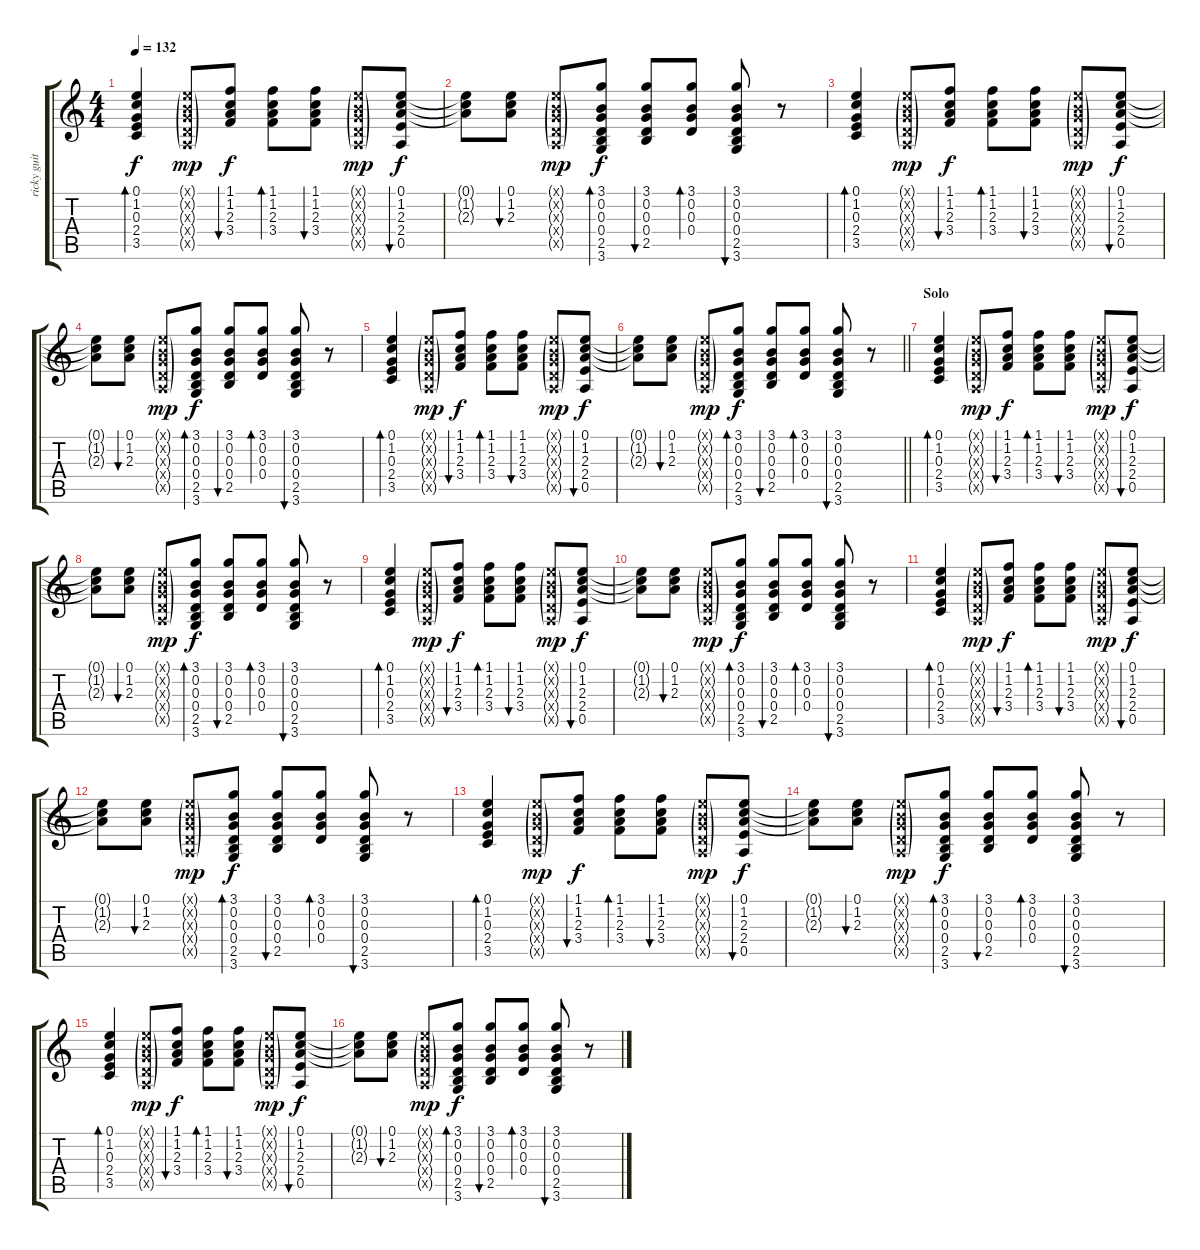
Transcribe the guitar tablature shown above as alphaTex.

\track ("ricky guitar 1" "ricky guit") {instrument acousticguitarnylon}
\staff {score tabs}
\tuning (E4 B3 G3 D3 A2 E2) {hide}
\ts (4 4)
\tempo 132
\clef g2
\ks c
(0.1 1.2 0.3 2.4 3.5).4{bd 30 dy f} (0.1{g x} 0.2{g x} 0.3{g x} 0.4{g x} 0.5{g x}).8{dy mp} (1.1 1.2 2.3 3.4).8{bu 30 dy f} (1.1 1.2 2.3 3.4).8{bd 30} (1.1 1.2 2.3 3.4).8{bu 30} (0.1{g x} 0.2{g x} 0.3{g x} 0.4{g x} 0.5{g x}).8{dy mp} (0.1 1.2 2.3 2.4 0.5).8{bu 30 dy f} |
(0.1{t} 1.2{t} 2.3{t}).8 (0.1 1.2 2.3).8{bu 30} (0.1{g x} 0.2{g x} 0.3{g x} 0.4{g x} 0.5{g x}).8{dy mp} (3.1 0.2 0.3 0.4 2.5 3.6).8{bd 30 dy f} (3.1 0.2 0.3 0.4 2.5).8{bu 30} (3.1 0.2 0.3 0.4).8{bd 30} (3.1 0.2 0.3 0.4 2.5 3.6).8{bu 30} r.8 |
(0.1 1.2 0.3 2.4 3.5).4{bd 30} (0.1{g x} 0.2{g x} 0.3{g x} 0.4{g x} 0.5{g x}).8{dy mp} (1.1 1.2 2.3 3.4).8{bu 120 dy f} (1.1 1.2 2.3 3.4).8{bd 30} (1.1 1.2 2.3 3.4).8{bu 30} (0.1{g x} 0.2{g x} 0.3{g x} 0.4{g x} 0.5{g x}).8{dy mp} (0.1 1.2 2.3 2.4 0.5).8{bu 30 dy f} |
(0.1{t} 1.2{t} 2.3{t}).8 (0.1 1.2 2.3).8{bu 30} (0.1{g x} 0.2{g x} 0.3{g x} 0.4{g x} 0.5{g x}).8{dy mp} (3.1 0.2 0.3 0.4 2.5 3.6).8{bd 30 dy f} (3.1 0.2 0.3 0.4 2.5).8{bu 30} (3.1 0.2 0.3 0.4).8{bd 30} (3.1 0.2 0.3 0.4 2.5 3.6).8{bu 30} r.8 |
(0.1 1.2 0.3 2.4 3.5).4{bd 30} (0.1{g x} 0.2{g x} 0.3{g x} 0.4{g x} 0.5{g x}).8{dy mp} (1.1 1.2 2.3 3.4).8{bu 120 dy f} (1.1 1.2 2.3 3.4).8{bd 30} (1.1 1.2 2.3 3.4).8{bu 30} (0.1{g x} 0.2{g x} 0.3{g x} 0.4{g x} 0.5{g x}).8{dy mp} (0.1 1.2 2.3 2.4 0.5).8{bu 30 dy f} |
\barLineRight lightlight
(0.1{t} 1.2{t} 2.3{t}).8 (0.1 1.2 2.3).8{bu 30} (0.1{g x} 0.2{g x} 0.3{g x} 0.4{g x} 0.5{g x}).8{dy mp} (3.1 0.2 0.3 0.4 2.5 3.6).8{bd 30 dy f} (3.1 0.2 0.3 0.4 2.5).8{bu 30} (3.1 0.2 0.3 0.4).8{bd 30} (3.1 0.2 0.3 0.4 2.5 3.6).8{bu 30} r.8 |
\section ("" "Solo")
(0.1 1.2 0.3 2.4 3.5).4{bd 30} (0.1{g x} 0.2{g x} 0.3{g x} 0.4{g x} 0.5{g x}).8{dy mp} (1.1 1.2 2.3 3.4).8{bu 120 dy f} (1.1 1.2 2.3 3.4).8{bd 30} (1.1 1.2 2.3 3.4).8{bu 30} (0.1{g x} 0.2{g x} 0.3{g x} 0.4{g x} 0.5{g x}).8{dy mp} (0.1 1.2 2.3 2.4 0.5).8{bu 30 dy f} |
(0.1{t} 1.2{t} 2.3{t}).8 (0.1 1.2 2.3).8{bu 30} (0.1{g x} 0.2{g x} 0.3{g x} 0.4{g x} 0.5{g x}).8{dy mp} (3.1 0.2 0.3 0.4 2.5 3.6).8{bd 30 dy f} (3.1 0.2 0.3 0.4 2.5).8{bu 30} (3.1 0.2 0.3 0.4).8{bd 30} (3.1 0.2 0.3 0.4 2.5 3.6).8{bu 30} r.8 |
(0.1 1.2 0.3 2.4 3.5).4{bd 30} (0.1{g x} 0.2{g x} 0.3{g x} 0.4{g x} 0.5{g x}).8{dy mp} (1.1 1.2 2.3 3.4).8{bu 120 dy f} (1.1 1.2 2.3 3.4).8{bd 30} (1.1 1.2 2.3 3.4).8{bu 30} (0.1{g x} 0.2{g x} 0.3{g x} 0.4{g x} 0.5{g x}).8{dy mp} (0.1 1.2 2.3 2.4 0.5).8{bu 30 dy f} |
(0.1{t} 1.2{t} 2.3{t}).8 (0.1 1.2 2.3).8{bu 30} (0.1{g x} 0.2{g x} 0.3{g x} 0.4{g x} 0.5{g x}).8{dy mp} (3.1 0.2 0.3 0.4 2.5 3.6).8{bd 30 dy f} (3.1 0.2 0.3 0.4 2.5).8{bu 30} (3.1 0.2 0.3 0.4).8{bd 30} (3.1 0.2 0.3 0.4 2.5 3.6).8{bu 30} r.8 |
(0.1 1.2 0.3 2.4 3.5).4{bd 30} (0.1{g x} 0.2{g x} 0.3{g x} 0.4{g x} 0.5{g x}).8{dy mp} (1.1 1.2 2.3 3.4).8{bu 120 dy f} (1.1 1.2 2.3 3.4).8{bd 30} (1.1 1.2 2.3 3.4).8{bu 30} (0.1{g x} 0.2{g x} 0.3{g x} 0.4{g x} 0.5{g x}).8{dy mp} (0.1 1.2 2.3 2.4 0.5).8{bu 30 dy f} |
(0.1{t} 1.2{t} 2.3{t}).8 (0.1 1.2 2.3).8{bu 30} (0.1{g x} 0.2{g x} 0.3{g x} 0.4{g x} 0.5{g x}).8{dy mp} (3.1 0.2 0.3 0.4 2.5 3.6).8{bd 30 dy f} (3.1 0.2 0.3 0.4 2.5).8{bu 30} (3.1 0.2 0.3 0.4).8{bd 30} (3.1 0.2 0.3 0.4 2.5 3.6).8{bu 30} r.8 |
(0.1 1.2 0.3 2.4 3.5).4{bd 30} (0.1{g x} 0.2{g x} 0.3{g x} 0.4{g x} 0.5{g x}).8{dy mp} (1.1 1.2 2.3 3.4).8{bu 30 dy f} (1.1 1.2 2.3 3.4).8{bd 30} (1.1 1.2 2.3 3.4).8{bu 30} (0.1{g x} 0.2{g x} 0.3{g x} 0.4{g x} 0.5{g x}).8{dy mp} (0.1 1.2 2.3 2.4 0.5).8{bu 30 dy f} |
(0.1{t} 1.2{t} 2.3{t}).8 (0.1 1.2 2.3).8{bu 30} (0.1{g x} 0.2{g x} 0.3{g x} 0.4{g x} 0.5{g x}).8{dy mp} (3.1 0.2 0.3 0.4 2.5 3.6).8{bd 30 dy f} (3.1 0.2 0.3 0.4 2.5).8{bu 30} (3.1 0.2 0.3 0.4).8{bd 30} (3.1 0.2 0.3 0.4 2.5 3.6).8{bu 30} r.8 |
(0.1 1.2 0.3 2.4 3.5).4{bd 30} (0.1{g x} 0.2{g x} 0.3{g x} 0.4{g x} 0.5{g x}).8{dy mp} (1.1 1.2 2.3 3.4).8{bu 120 dy f} (1.1 1.2 2.3 3.4).8{bd 30} (1.1 1.2 2.3 3.4).8{bu 30} (0.1{g x} 0.2{g x} 0.3{g x} 0.4{g x} 0.5{g x}).8{dy mp} (0.1 1.2 2.3 2.4 0.5).8{bu 30 dy f} |
(0.1{t} 1.2{t} 2.3{t}).8 (0.1 1.2 2.3).8{bu 30} (0.1{g x} 0.2{g x} 0.3{g x} 0.4{g x} 0.5{g x}).8{dy mp} (3.1 0.2 0.3 0.4 2.5 3.6).8{bd 30 dy f} (3.1 0.2 0.3 0.4 2.5).8{bu 30} (3.1 0.2 0.3 0.4).8{bd 30} (3.1 0.2 0.3 0.4 2.5 3.6).8{bu 30} r.8
